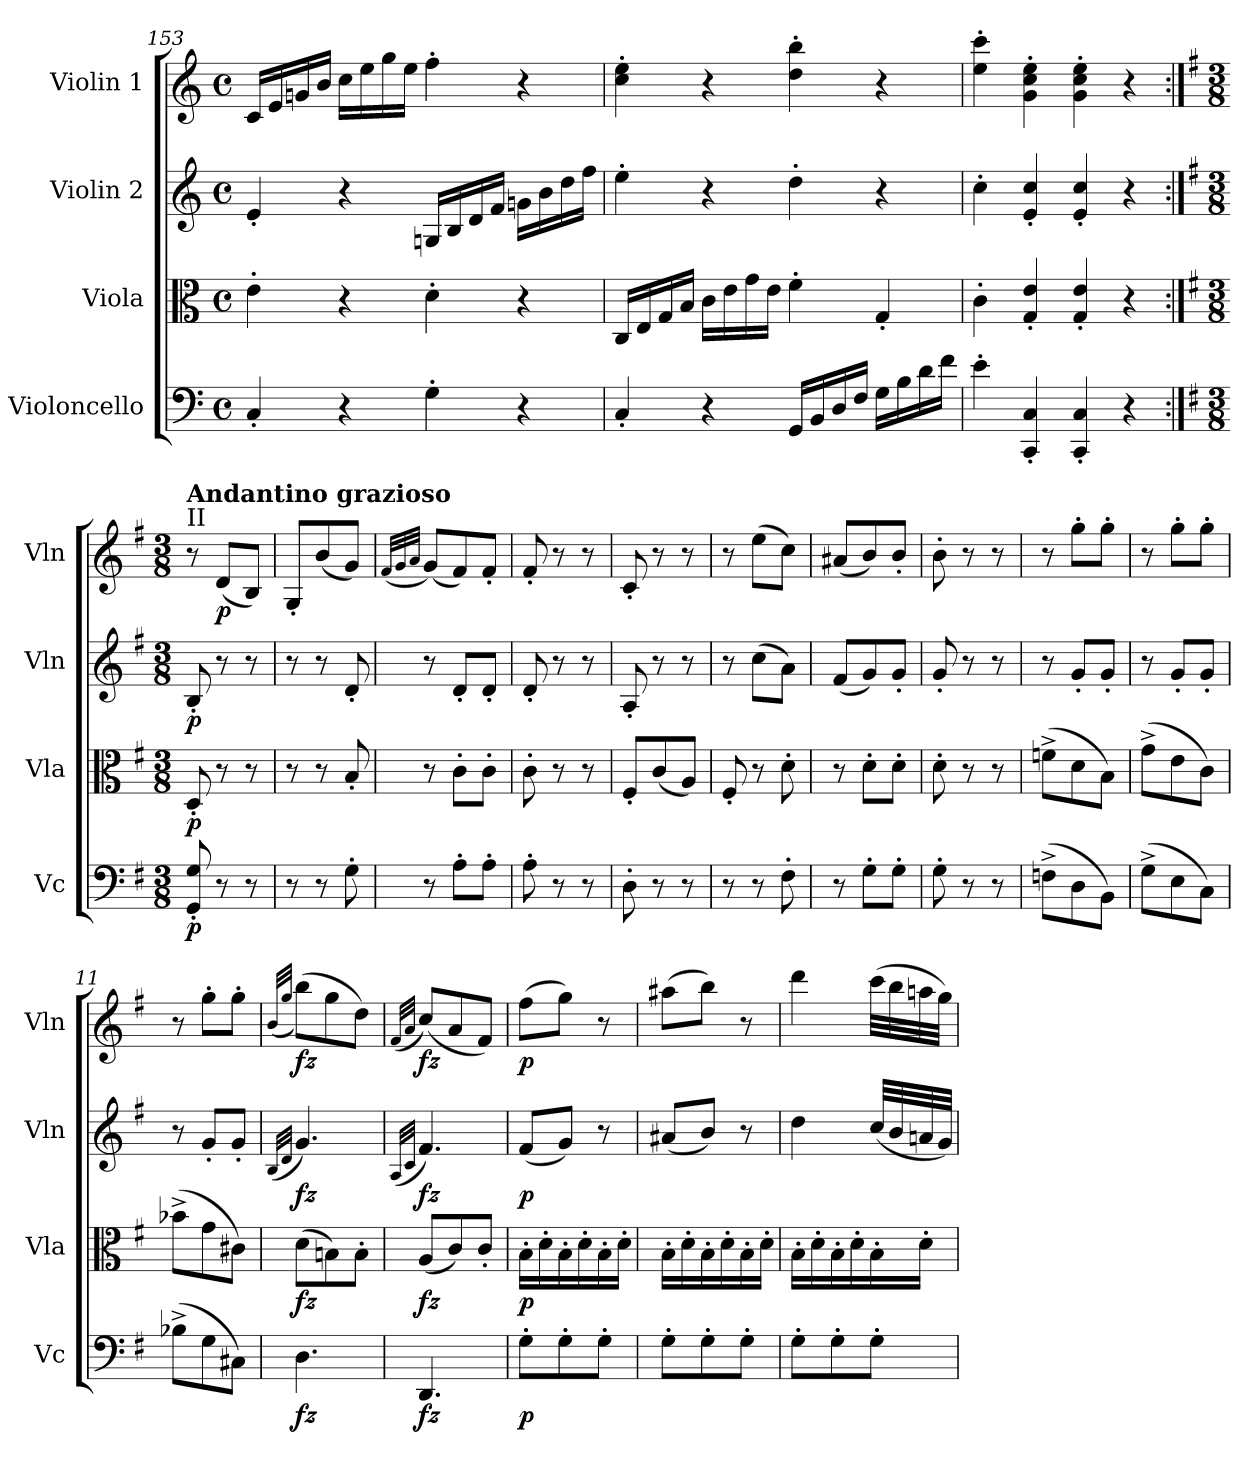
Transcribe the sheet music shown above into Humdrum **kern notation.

**kern	**dynam	**kern	**dynam	**kern	**dynam	**kern	**dynam
*part4	*part4	*part3	*part3	*part2	*part2	*part1	*part1
*staff4	*staff4	*staff3	*staff3	*staff2	*staff2	*staff1	*staff1
*I"Violoncello	*	*I"Viola	*	*I"Violin 2	*	*I"Violin 1	*
*I'Vc	*	*I'Vla	*	*I'Vln	*	*I'Vln	*
*clefF4	*	*clefC3	*	*clefG2	*	*clefG2	*
*k[]	*	*k[]	*	*k[]	*	*k[]	*
*M4/4	*	*M4/4	*	*M4/4	*	*M4/4	*
*met(c)	*	*met(c)	*	*met(c)	*	*met(c)	*
=153	=153	=153	=153	=153	=153	=153	=153
4C'/	.	4e'\	.	4e'/	.	16c/LL	.
.	.	.	.	.	.	16e/	.
.	.	.	.	.	.	16gn/	.
.	.	.	.	.	.	16b/JJ	.
4r	.	4r	.	4r	.	16cc\LL	.
.	.	.	.	.	.	16ee\	.
.	.	.	.	.	.	16gg\	.
.	.	.	.	.	.	16ee\JJ	.
4G'\	.	4d'\	.	16Gn/LL	.	4ff'\	.
.	.	.	.	16B/	.	.	.
.	.	.	.	16d/	.	.	.
.	.	.	.	16f/JJ	.	.	.
4r	.	4r	.	16gn\LL	.	4r	.
.	.	.	.	16b\	.	.	.
.	.	.	.	16dd\	.	.	.
.	.	.	.	16ff\JJ	.	.	.
=154	=154	=154	=154	=154	=154	=154	=154
4C'/	.	16C/LL	.	4ee'\	.	4cc\' 4ee\'	.
.	.	16E/	.	.	.	.	.
.	.	16G/	.	.	.	.	.
.	.	16B/JJ	.	.	.	.	.
4r	.	16c\LL	.	4r	.	4r	.
.	.	16e\	.	.	.	.	.
.	.	16g\	.	.	.	.	.
.	.	16e\JJ	.	.	.	.	.
16GG/LL	.	4f'\	.	4dd'\	.	4dd\' 4bb\'	.
16BB/	.	.	.	.	.	.	.
16D/	.	.	.	.	.	.	.
16F/JJ	.	.	.	.	.	.	.
16G\LL	.	4G'/	.	4r	.	4r	.
16B\	.	.	.	.	.	.	.
16d\	.	.	.	.	.	.	.
16f\JJ	.	.	.	.	.	.	.
!!LO:PB:g=z
=155	=155	=155	=155	=155	=155	=155	=155
4e'\	.	4c'\	.	4cc'\	.	4ee\' 4ccc\'	.
4CC/' 4C/'	.	4G/' 4e/'	.	4e/' 4cc/'	.	4g\' 4cc\' 4ee\'	.
4CC/' 4C/'	.	4G/' 4e/'	.	4e/' 4cc/'	.	4g\' 4cc\' 4ee\'	.
4r	.	4r	.	4r	.	4r	.
!!LO:PB:g=z
=1:|!	=1:|!	=1:|!	=1:|!	=1:|!	=1:|!	=1:|!	=1:|!
*k[f#]	*	*k[f#]	*	*k[f#]	*	*k[f#]	*
*M3/8	*	*M3/8	*	*M3/8	*	*M3/8	*
!	!	!	!	!	!	!LO:TX:a:t=II	!
!	!	!	!	!	!	!LO:TX:a:B:t=Andantino grazioso	!
!	!LO:DY:b	!	!LO:DY:b	!	!LO:DY:b	!	!
8GG/' 8G/'	p	8D'/	p	8B'/	p	8r	.
!	!	!	!	!	!	!	!LO:DY:b
8r	.	8r	.	8r	.	(8d/L	p
8r	.	8r	.	8r	.	8B/J)	.
=2	=2	=2	=2	=2	=2	=2	=2
8r	.	8r	.	8r	.	8G'/L	.
8r	.	8r	.	8r	.	(8b/	.
8G'\	.	8B'/	.	8d'/	.	8g/J)	.
=3	=3	=3	=3	=3	=3	=3	=3
.	.	.	.	.	.	(32qf#/LLL	.
.	.	.	.	.	.	32qg/	.
.	.	.	.	.	.	32qa/JJJ	.
8r	.	8r	.	8r	.	(8g/L)	.
8A'\L	.	8c'\L	.	8d'/L	.	8f#/)	.
8A'\J	.	8c'\J	.	8d'/J	.	8f#'/J	.
=4	=4	=4	=4	=4	=4	=4	=4
8A'\	.	8c'\	.	8d'/	.	8f#'/	.
8r	.	8r	.	8r	.	8r	.
8r	.	8r	.	8r	.	8r	.
=5	=5	=5	=5	=5	=5	=5	=5
8D'\	.	8F#'/L	.	8A'/	.	8c'/	.
8r	.	(8c/	.	8r	.	8r	.
8r	.	8A/J)	.	8r	.	8r	.
=6	=6	=6	=6	=6	=6	=6	=6
8r	.	8F#'/	.	8r	.	8r	.
8r	.	8r	.	(8cc\L	.	(8ee\L	.
8F#'\	.	8d'\	.	8a\J)	.	8cc\J)	.
=7	=7	=7	=7	=7	=7	=7	=7
8r	.	8r	.	(8f#/L	.	(8a#X/L	.
8G'\L	.	8d'\L	.	8g/)	.	8b/)	.
8G'\J	.	8d'\J	.	8g'/J	.	8b'/J	.
=8	=8	=8	=8	=8	=8	=8	=8
8G'\	.	8d'\	.	8g'/	.	8b'\	.
8r	.	8r	.	8r	.	8r	.
8r	.	8r	.	8r	.	8r	.
=9	=9	=9	=9	=9	=9	=9	=9
(8Fn^\L	.	(8fn^\L	.	8r	.	8r	.
8D\	.	8d\	.	8g'/L	.	8gg'\L	.
8BB\J)	.	8B\J)	.	8g'/J	.	8gg'\J	.
!!LO:LB:g=z
=10	=10	=10	=10	=10	=10	=10	=10
(8G^\L	.	(8g^\L	.	8r	.	8r	.
8E\	.	8e\	.	8g'/L	.	8gg'\L	.
8C\J)	.	8c\J)	.	8g'/J	.	8gg'\J	.
=11	=11	=11	=11	=11	=11	=11	=11
(8B-X^\L	.	(8b-X^\L	.	8r	.	8r	.
8G\	.	8g\	.	8g'/L	.	8gg'\L	.
8C#X\J)	.	8c#X\J)	.	8g'/J	.	8gg'\J	.
=12	=12	=12	=12	=12	=12	=12	=12
.	.	.	.	(32qB/LLL	.	(32qb/LLL	.
.	.	.	.	32qd/JJJ	.	32qgg/JJJ	.
!	!LO:DY:b	!	!LO:DY:b	!	!LO:DY:b	!	!LO:DY:b
4.D\	fz	(8d\L	fz	4.g/)	fz	(8bb\L)	fz
.	.	8Bn\)	.	.	.	8gg\	.
.	.	8B'\J	.	.	.	8dd\J)	.
=13	=13	=13	=13	=13	=13	=13	=13
.	.	.	.	(32qA/LLL	.	(32qf#/LLL	.
.	.	.	.	32qc/JJJ	.	32qa/JJJ	.
!	!LO:DY:b	!	!LO:DY:b	!	!LO:DY:b	!	!LO:DY:b
4.DD/	fz	(8A/L	fz	4.f#/)	fz	(8cc/L)	fz
.	.	8c/)	.	.	.	8a/	.
.	.	8c'/J	.	.	.	8f#/J)	.
=14	=14	=14	=14	=14	=14	=14	=14
!	!LO:DY:b	!	!LO:DY:b	!	!LO:DY:b	!	!LO:DY:b
8G'\L	p	16B'\LL	p	(8f#/L	p	(8ff#\L	p
.	.	16d'\	.	.	.	.	.
8G'\	.	16B'\	.	8g/J)	.	8gg\J)	.
.	.	16d'\	.	.	.	.	.
8G'\J	.	16B'\	.	8r	.	8r	.
.	.	16d'\JJ	.	.	.	.	.
=15	=15	=15	=15	=15	=15	=15	=15
8G'\L	.	16B'\LL	.	(8a#X/L	.	(8aa#X\L	.
.	.	16d'\	.	.	.	.	.
8G'\	.	16B'\	.	8b/J)	.	8bb\J)	.
.	.	16d'\	.	.	.	.	.
8G'\J	.	16B'\	.	8r	.	8r	.
.	.	16d'\JJ	.	.	.	.	.
=16	=16	=16	=16	=16	=16	=16	=16
8G'\L	.	16B'\LL	.	4dd\	.	4ddd\	.
.	.	16d'\	.	.	.	.	.
8G'\	.	16B'\	.	.	.	.	.
.	.	16d'\	.	.	.	.	.
8G'\J	.	16B'\	.	(32cc/LLL	.	(32ccc\LLL	.
.	.	.	.	32b/	.	32bb\	.
.	.	16d'\JJ	.	32an/	.	32aan\	.
.	.	.	.	32g/JJJ)	.	32gg\JJJ)	.
=	=	=	=	=	=	=	=
*-	*-	*-	*-	*-	*-	*-	*-
